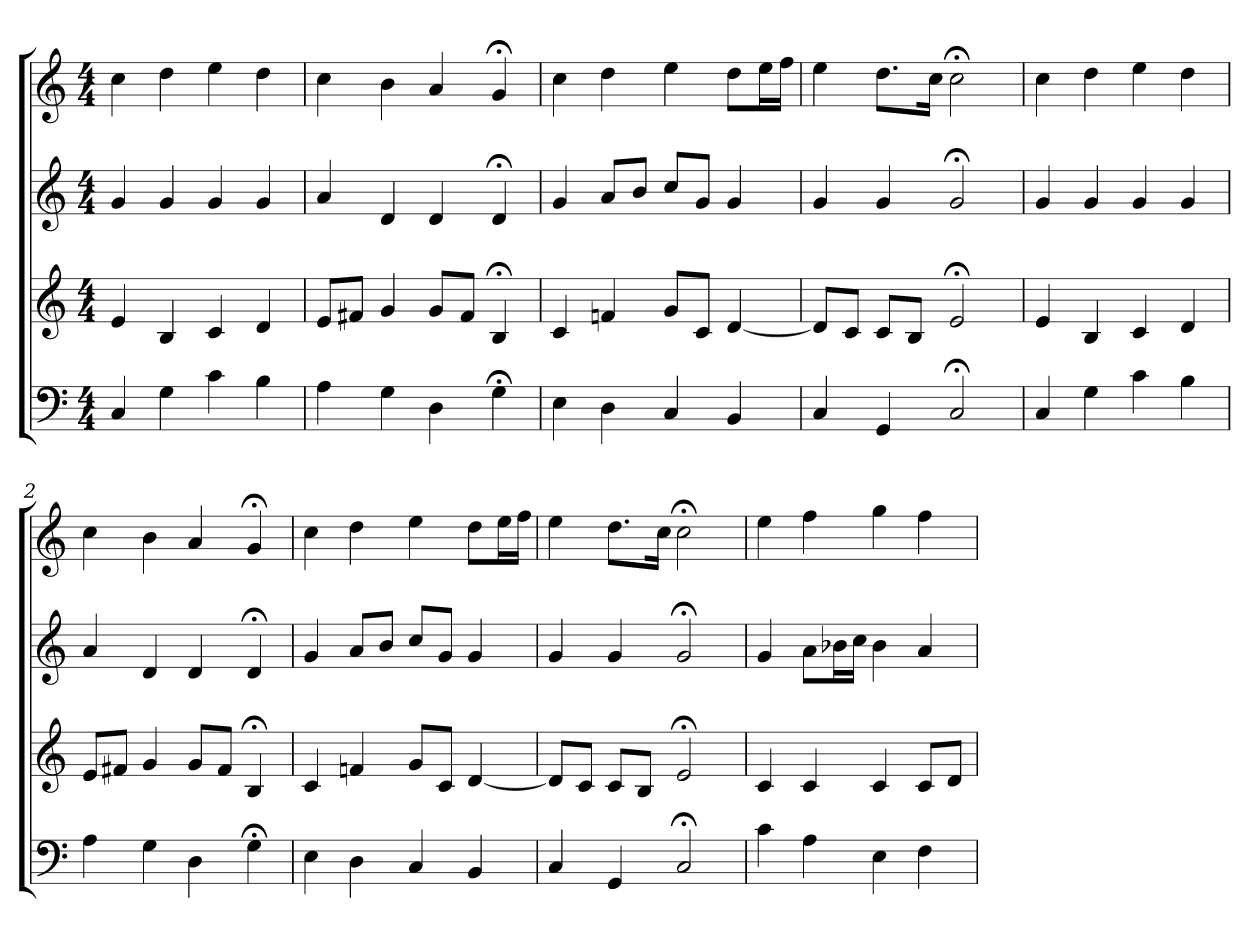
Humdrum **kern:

**kern	**kern	**kern	**kern
*part4	*part3	*part2	*part1
*staff4	*staff3	*staff2	*staff1
*M4/4	*M4/4	*M4/4	*M4/4
=1	=1	=1	=1
4C	4e	4g	4cc
4G	4B	4g	4dd
4c	4c	4g	4ee
4B	4d	4g	4dd
=2	=2	=2	=2
4A	8eL	4a	4cc
.	8f#XJ	.	.
4G	4g	4d	4b
4D	8gL	4d	4a
.	8f#J	.	.
4G;<	4B;<	4d;<	4g;<
=3	=3	=3	=3
4E	4c	4g	4cc
4D	4fn	8aL	4dd
.	.	8bJ	.
4C	8gL	8ccL	4ee
.	8cJ	8gJ	.
4BB	[4d	4g	8ddL
.	.	.	16eeL
.	.	.	16ffJJ
=4	=4	=4	=4
4C	8dL]	4g	4ee
.	8cJ	.	.
4GG	8cL	4g	8.ddL
.	8BJ	.	.
.	.	.	16ccJk
2C;<	2e;<	2g;<	2cc;<
=1	=1	=1	=1
4C	4e	4g	4cc
4G	4B	4g	4dd
4c	4c	4g	4ee
4B	4d	4g	4dd
=2	=2	=2	=2
4A	8eL	4a	4cc
.	8f#XJ	.	.
4G	4g	4d	4b
4D	8gL	4d	4a
.	8f#J	.	.
4G;<	4B;<	4d;<	4g;<
=3	=3	=3	=3
4E	4c	4g	4cc
4D	4fn	8aL	4dd
.	.	8bJ	.
4C	8gL	8ccL	4ee
.	8cJ	8gJ	.
4BB	[4d	4g	8ddL
.	.	.	16eeL
.	.	.	16ffJJ
=4	=4	=4	=4
4C	8dL]	4g	4ee
.	8cJ	.	.
4GG	8cL	4g	8.ddL
.	8BJ	.	.
.	.	.	16ccJk
2C;<	2e;<	2g;<	2cc;<
=5	=5	=5	=5
4c	4c	4g	4ee
4A	4c	8aL	4ff
.	.	16b-XL	.
.	.	16ccJJ	.
4E	4c	4b-	4gg
4F	8cL	4a	4ff
.	8dJ	.	.
=	=	=	=
*-	*-	*-	*-
